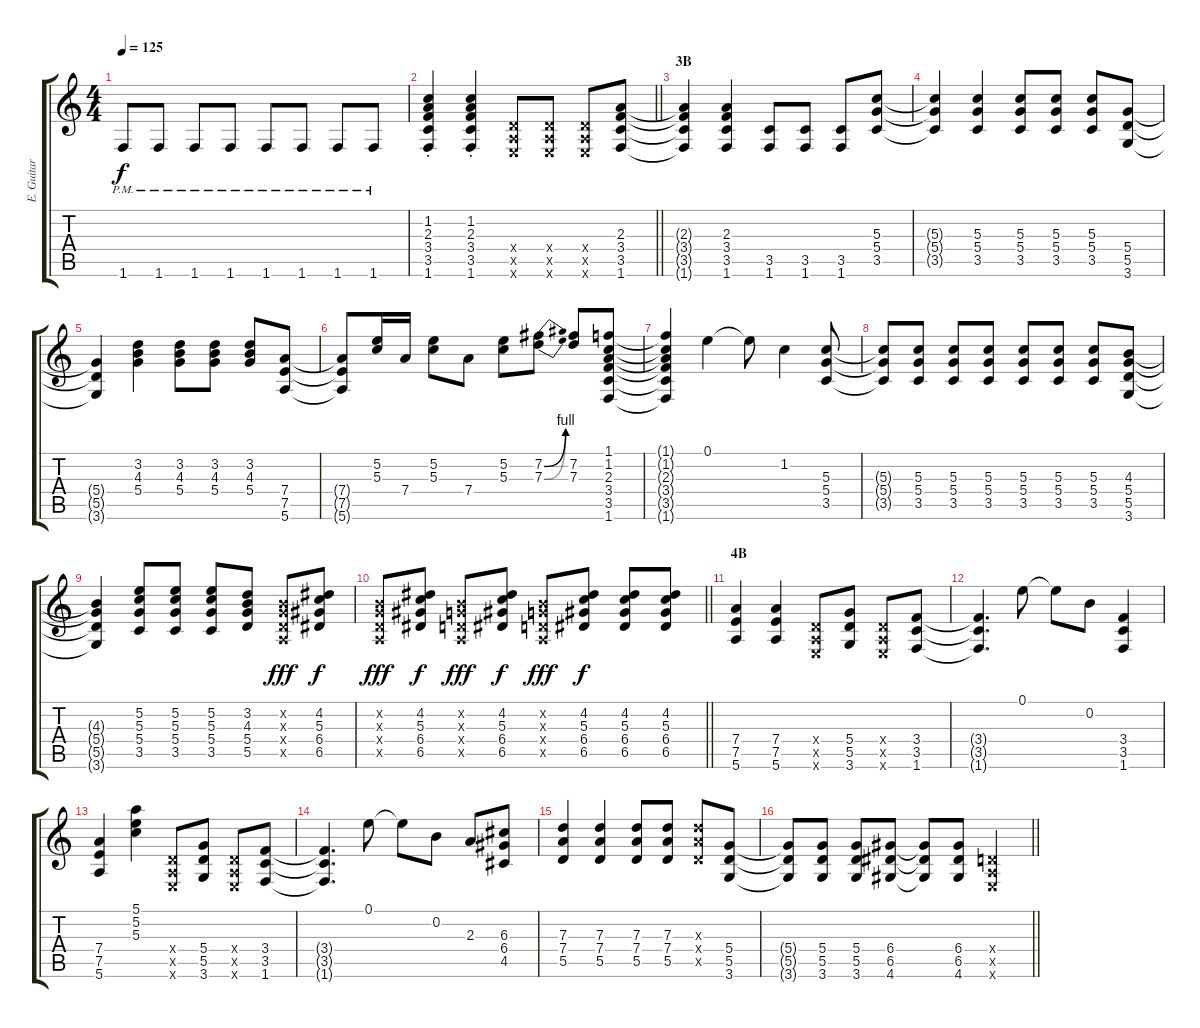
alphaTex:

\track ("E. Guitar II" "E. Guitar ") {instrument overdrivenguitar}
\staff {score tabs}
\tuning (E4 B3 G3 D3 A2 E2) {hide}
\ts (4 4)
\tempo 125
\clef g2
\ks c
1.6{pm}.8{dy f} 1.6{pm}.8 1.6{pm}.8 1.6{pm}.8 1.6{pm}.8 1.6{pm}.8 1.6{pm}.8 1.6{pm}.8 |
\barLineRight lightlight
(1.2{st} 2.3{st} 3.4{st} 3.5{st} 1.6{st}).4 (1.2{st} 2.3{st} 3.4{st} 3.5{st} 1.6{st}).4 (0.4{x} 0.5{x} 0.6{x}).8 (0.4{x} 0.5{x} 0.6{x}).8 (0.4{x} 0.5{x} 0.6{x}).8 (2.3 3.4 3.5 1.6).8 |
\section ("" "3B")
(2.3{t} 3.4{t} 3.5{t} 1.6{t}).4 (2.3 3.4 3.5 1.6).4 (3.5 1.6).8 (3.5 1.6).8 (3.5 1.6).8 (5.3 5.4 3.5).8 |
(5.3{t} 5.4{t} 3.5{t}).4 (5.3 5.4 3.5).4 (5.3 5.4 3.5).8 (5.3 5.4 3.5).8 (5.3 5.4 3.5).8 (5.4 5.5 3.6).8 |
(5.4{t} 5.5{t} 3.6{t}).4 (3.2 4.3 5.4).4 (3.2 4.3 5.4).8 (3.2 4.3 5.4).8 (3.2 4.3 5.4).8 (7.4 7.5 5.6).8 |
(7.4{t} 7.5{t} 5.6{t}).8 (5.2 5.3).16 7.4.16 (5.2 5.3).8 7.4.8 (5.2 5.3).8 (7.2{be (bend 0 0 60 4)} 7.3{be (bend 0 0 60 4)}).8 (7.2 7.3).8 (1.1 1.2 2.3 3.4 3.5 1.6).8 |
(1.1{t} 1.2{t} 2.3{t} 3.4{t} 3.5{t} 1.6{t}).4 0.1.4 0.1{t}.8 1.2.4 (5.3 5.4 3.5).8 |
(5.3{t} 5.4{t} 3.5{t}).8 (5.3 5.4 3.5).8 (5.3 5.4 3.5).8 (5.3 5.4 3.5).8 (5.3 5.4 3.5).8 (5.3 5.4 3.5).8 (5.3 5.4 3.5).8 (4.3 5.4 5.5 3.6).8 |
(4.3{t} 5.4{t} 5.5{t} 3.6{t}).4 (5.2 5.3 5.4 3.5).8 (5.2 5.3 5.4 3.5).8 (5.2 5.3 5.4 3.5).8 (3.2 4.3 5.4 5.5).8 (0.2{x} 0.3{x} 0.4{x} 0.5{x}).8{dy fff} (4.2 5.3 6.4 6.5).8{dy f} |
\barLineRight lightlight
(0.2{x} 0.3{x} 0.4{x} 0.5{x}).8{dy fff} (4.2 5.3 6.4 6.5).8{dy f} (0.2{x} 0.3{x} 0.4{x} 0.5{x}).8{dy fff} (4.2 5.3 6.4 6.5).8{dy f} (0.2{x} 0.3{x} 0.4{x} 0.5{x}).8{dy fff} (4.2 5.3 6.4 6.5).8{dy f} (4.2 5.3 6.4 6.5).8 (4.2 5.3 6.4 6.5).8 |
\section ("" "4B")
(7.4 7.5 5.6).4 (7.4 7.5 5.6).4 (0.4{x} 0.5{x} 0.6{x}).8 (5.4 5.5 3.6).8 (0.4{x} 0.5{x} 0.6{x}).8 (3.4 3.5 1.6).8 |
(3.4{t} 3.5{t} 1.6{t}).4{d} 0.1.8 0.1{t}.8 0.2.8 (3.4 3.5 1.6).4 |
(7.4 7.5 5.6).4 (5.1 5.2 5.3).4 (0.4{x} 0.5{x} 0.6{x}).8 (5.4 5.5 3.6).8 (0.4{x} 0.5{x} 0.6{x}).8 (3.4 3.5 1.6).8 |
(3.4{t} 3.5{t} 1.6{t}).4{d} 0.1.8 0.1{t}.8 0.2.8 2.3.8 (6.3 6.4 4.5).8 |
(7.3 7.4 5.5).4 (7.3 7.4 5.5).4 (7.3 7.4 5.5).8 (7.3 7.4 5.5).8 (7.3{x} 7.4{x} 5.5{x}).8 (5.4 5.5 3.6).8 |
\barLineRight lightlight
(5.4{t} 5.5{t} 3.6{t}).8 (5.4 5.5 3.6).8 (5.4 5.5 3.6).8 (6.4 6.5 4.6).8 (6.4{t} 6.5{t} 4.6{t}).8 (6.4 6.5 4.6).8 (0.4{x} 0.5{x} 0.6{x}).4
